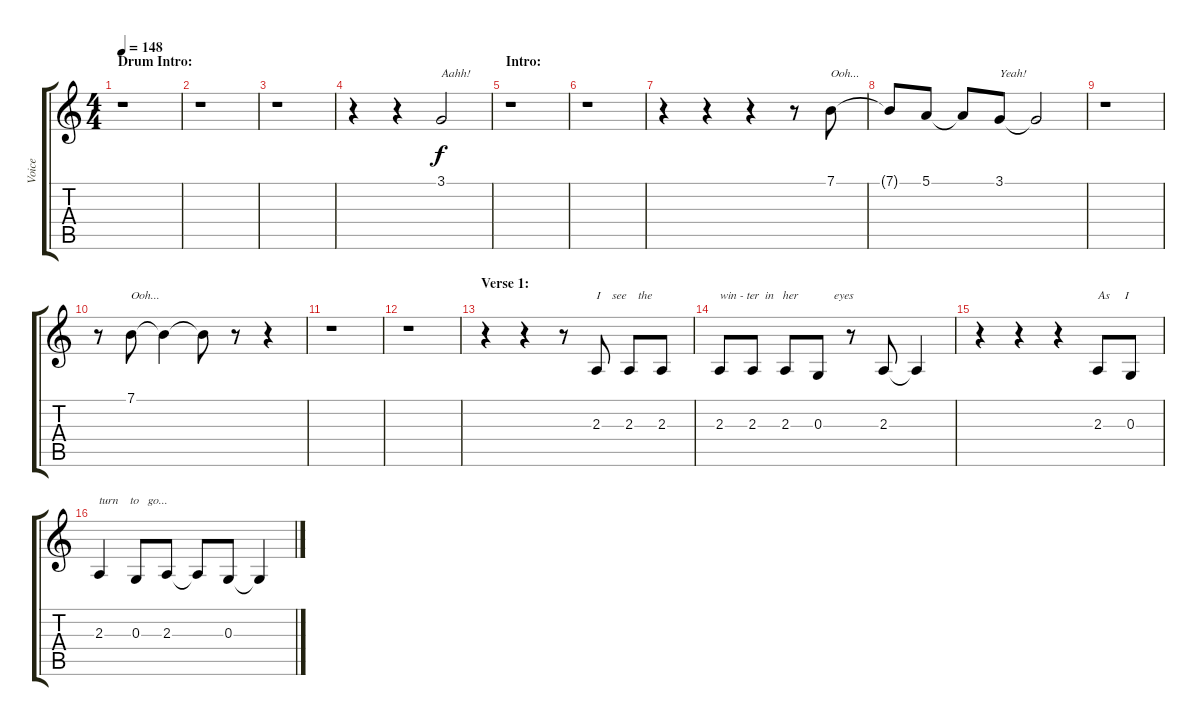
\track ("Voice" "Voice") {instrument violin}
\staff {score tabs}
\tuning (E4 B3 G3 D3 A2 E2) {hide}
\ts (4 4)
\section ("" "Drum Intro:")
\tempo 148
\clef g2
\ks c
r.1{dy f volume 12 instrument violin} |
r.1 |
r.1 |
r.4 r.4 3.1.2{txt "Aahh!"} |
\section ("" "Intro:")
r.1 |
r.1 |
r.4 r.4 r.4 r.8 7.1.8{txt "Ooh..."} |
7.1{t}.8 5.1.8 5.1{t}.8 3.1.8{txt "Yeah!"} 3.1{t}.2 |
r.1 |
r.8 7.1.8{txt "Ooh..."} 7.1{t}.4 7.1{t}.8 r.8 r.4 |
r.1 |
r.1 |
\section ("" "Verse 1:")
r.4 r.4 r.8 2.3.8{txt "I    see    the "} 2.3.8 2.3.8 |
2.3.8{txt "win - ter  in   her            eyes"} 2.3.8 2.3.8 0.3.8 r.8 2.3.8 2.3{t}.4 |
r.4 r.4 r.4 2.3.8{txt "As     I"} 0.3.8 |
2.3.4{txt "turn    to   go..."} 0.3.8 2.3.8 2.3{t}.8 0.3.8 0.3{t}.4
